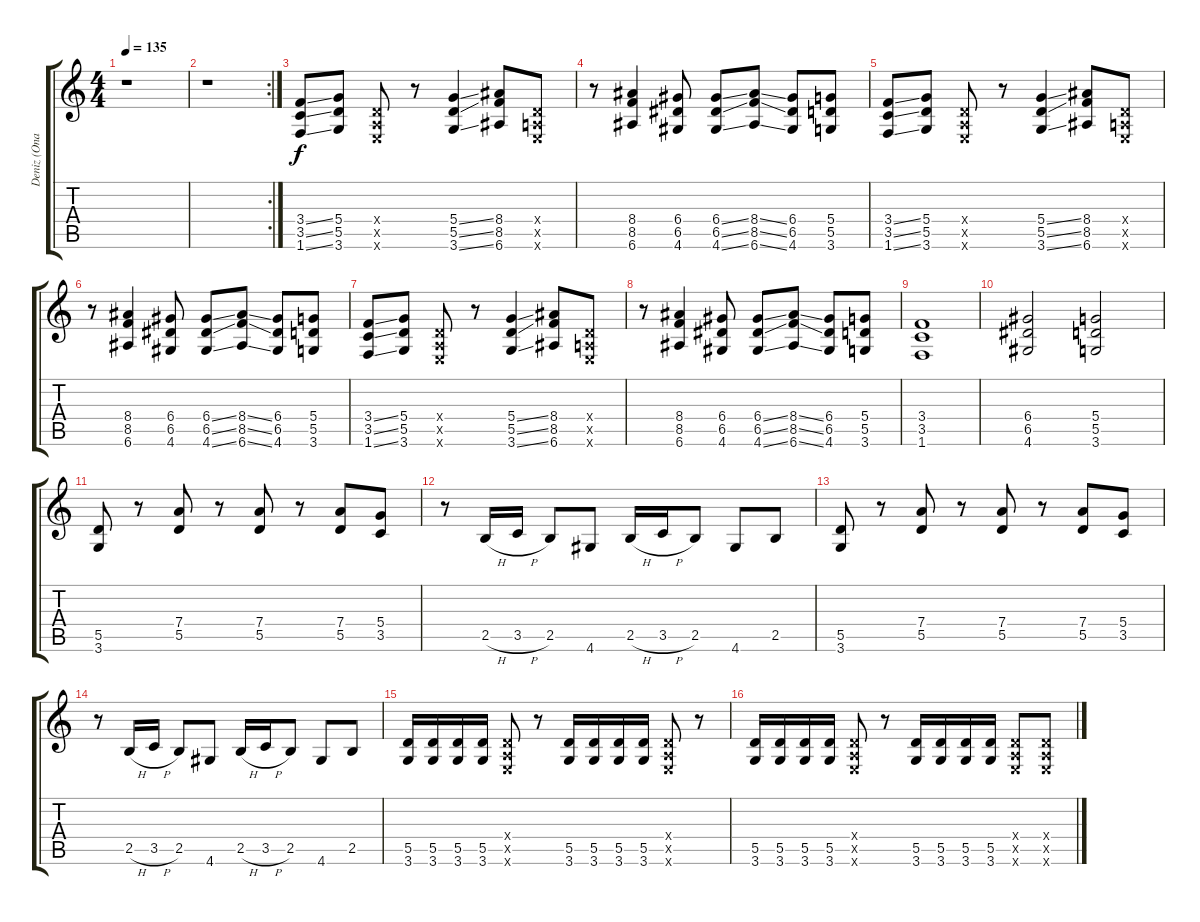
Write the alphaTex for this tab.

\track ("Deniz (Onat)" "Deniz (Ona") {instrument distortionguitar}
\staff {score tabs}
\tuning (E4 B3 G3 D3 A2 E2) {hide}
\ts (4 4)
\tempo 135
\clef g2
\ks c
r.1{dy f} |
\rc 2
r.1 |
(3.4{ss} 3.5{ss} 1.6{ss}).8 (5.4 5.5 3.6).8 (0.4{x} 0.5{x} 0.6{x}).8 r.8 (5.4{ss} 5.5{ss} 3.6{ss}).4 (8.4 8.5 6.6).8 (0.4{x} 0.5{x} 0.6{x}).8 |
r.8 (8.4 8.5 6.6).4 (6.4 6.5 4.6).8 (6.4{ss} 6.5{ss} 4.6{ss}).8 (8.4{ss} 8.5{ss} 6.6{ss}).8 (6.4 6.5 4.6).8 (5.4 5.5 3.6).8 |
(3.4{ss} 3.5{ss} 1.6{ss}).8 (5.4 5.5 3.6).8 (0.4{x} 0.5{x} 0.6{x}).8 r.8 (5.4{ss} 5.5{ss} 3.6{ss}).4 (8.4 8.5 6.6).8 (0.4{x} 0.5{x} 0.6{x}).8 |
r.8 (8.4 8.5 6.6).4 (6.4 6.5 4.6).8 (6.4{ss} 6.5{ss} 4.6{ss}).8 (8.4{ss} 8.5{ss} 6.6{ss}).8 (6.4 6.5 4.6).8 (5.4 5.5 3.6).8 |
(3.4{ss} 3.5{ss} 1.6{ss}).8 (5.4 5.5 3.6).8 (0.4{x} 0.5{x} 0.6{x}).8 r.8 (5.4{ss} 5.5{ss} 3.6{ss}).4 (8.4 8.5 6.6).8 (0.4{x} 0.5{x} 0.6{x}).8 |
r.8 (8.4 8.5 6.6).4 (6.4 6.5 4.6).8 (6.4{ss} 6.5{ss} 4.6{ss}).8 (8.4{ss} 8.5{ss} 6.6{ss}).8 (6.4 6.5 4.6).8 (5.4 5.5 3.6).8 |
(3.4 3.5 1.6).1 |
(6.4 6.5 4.6).2 (5.4 5.5 3.6).2 |
(5.5 3.6).8 r.8 (7.4 5.5).8 r.8 (7.4 5.5).8 r.8 (7.4 5.5).8 (5.4 3.5).8 |
r.8 2.5{h}.16 3.5{h}.16 2.5.8 4.6.8 2.5{h}.16 3.5{h}.16 2.5.8 4.6.8 2.5.8 |
(5.5 3.6).8 r.8 (7.4 5.5).8 r.8 (7.4 5.5).8 r.8 (7.4 5.5).8 (5.4 3.5).8 |
r.8 2.5{h}.16 3.5{h}.16 2.5.8 4.6.8 2.5{h}.16 3.5{h}.16 2.5.8 4.6.8 2.5.8 |
(5.5 3.6).16 (5.5 3.6).16 (5.5 3.6).16 (5.5 3.6).16 (0.4{x} 0.5{x} 0.6{x}).8 r.8 (5.5 3.6).16 (5.5 3.6).16 (5.5 3.6).16 (5.5 3.6).16 (0.4{x} 0.5{x} 0.6{x}).8 r.8 |
(5.5 3.6).16 (5.5 3.6).16 (5.5 3.6).16 (5.5 3.6).16 (0.4{x} 0.5{x} 0.6{x}).8 r.8 (5.5 3.6).16 (5.5 3.6).16 (5.5 3.6).16 (5.5 3.6).16 (0.4{x} 0.5{x} 0.6{x}).8 (0.4{x} 0.5{x} 0.6{x}).8
